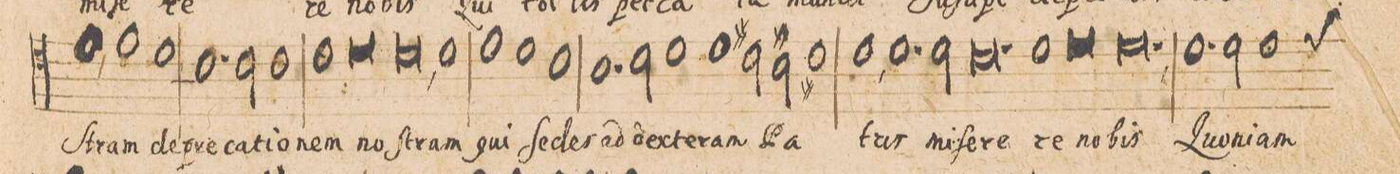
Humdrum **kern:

**kern	**text
*I"[Tenor I]	*
*clefC4	*
*k[]	*
*met(C|)	*
*M3/1	*
1e,	-ſtram
1e	de-
1dny	-pre-
=55-	=55-
1.c	-ca-
2c\	-ti-
1c	-o-
=56-	=56-
1c	-nem
*col	*
0d	no-
*Xcol	*
=57-	=57-
0d,	-ſtram
1d	qui
=58-	=58-
1e	ſe-
1d	-des
1c	ad
=59-	=59-
1.B	dex-
2c\	-te-
1d	-ram
=60-	=60-
1d	Pa-
2c#X\	.
2Bn\	.
1c#X	.
=61-	=61-
1d,	-tris
1.d	mi-
2d\	-ſe-
=62-	=62-
0.cny	-re-
=63-	=63-
1d	-re
*col	*
0d	no-
*Xcol	*
=64-	=64-
0.d,	-bis
=65-	=65-
1.d	Quo-
2d\	-ni-
*custos:e	*
1d	-am
=66-	=66-
*-	*-
